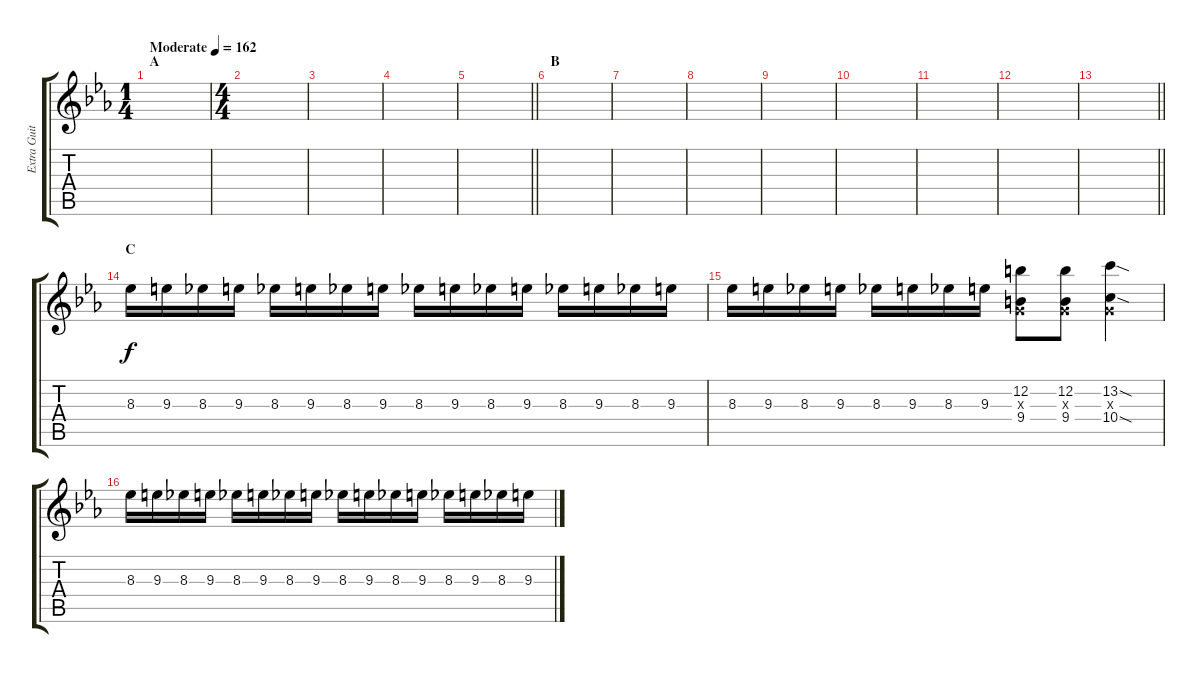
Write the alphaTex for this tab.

\track ("Extra Guitar" "Extra Guit") {instrument distortionguitar}
\staff {score tabs}
\tuning (E4 B3 G3 D3 A2 E2) {hide}
\ts (1 4)
\section ("" "A")
\tempo (162 "Moderate")
\clef g2
\ks eb
|
\ts (4 4)
|
|
|
\barLineRight lightlight
|
\section ("" "B")
|
|
|
|
|
|
|
\barLineRight lightlight
|
\section ("" "C")
8.3.16 9.3.16 8.3.16 9.3.16 8.3.16 9.3.16 8.3.16 9.3.16 8.3.16 9.3.16 8.3.16 9.3.16 8.3.16 9.3.16 8.3.16 9.3.16 |
8.3.16 9.3.16 8.3.16 9.3.16 8.3.16 9.3.16 8.3.16 9.3.16 (12.2 0.3{x} 9.4).8 (12.2 0.3{x} 9.4).8 (13.2{sod} 0.3{x} 10.4{sod}).4 |
8.3.16 9.3.16 8.3.16 9.3.16 8.3.16 9.3.16 8.3.16 9.3.16 8.3.16 9.3.16 8.3.16 9.3.16 8.3.16 9.3.16 8.3.16 9.3.16
